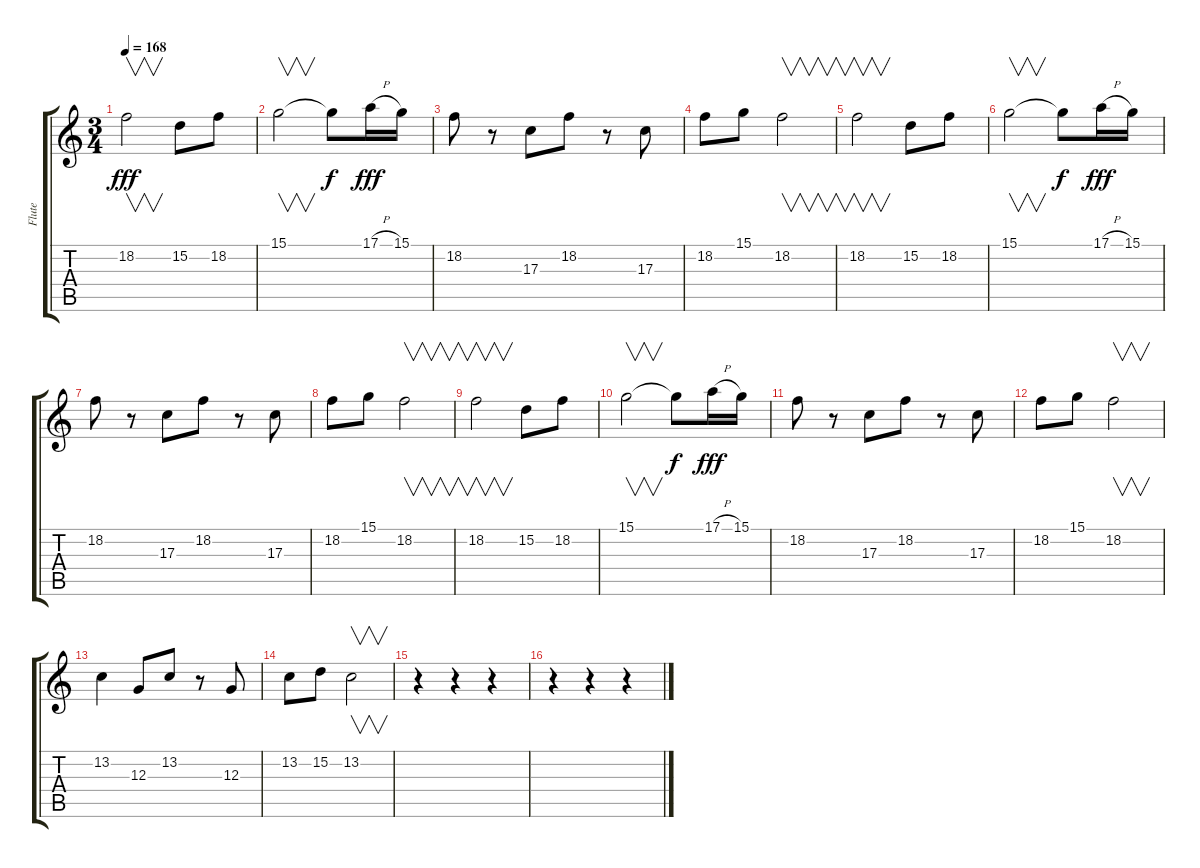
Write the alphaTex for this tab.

\track ("Flute" "Flute") {instrument flute}
\staff {score tabs}
\tuning (E4 B3 G3 D3 A2 E2) {hide}
\ts (3 4)
\tempo 168
\clef g2
\ks c
18.2.2{v dy fff} 15.2.8 18.2.8 |
15.1.2{v} 15.1{t}.8{dy f} 17.1{h}.16{dy fff} 15.1.16 |
18.2.8 r.8 17.3.8 18.2.8 r.8 17.3.8 |
18.2.8 15.1.8 18.2.2{v} |
18.2.2{v} 15.2.8 18.2.8 |
15.1.2{v} 15.1{t}.8{dy f} 17.1{h}.16{dy fff} 15.1.16 |
18.2.8 r.8 17.3.8 18.2.8 r.8 17.3.8 |
18.2.8 15.1.8 18.2.2{v} |
18.2.2{v} 15.2.8 18.2.8 |
15.1.2{v} 15.1{t}.8{dy f} 17.1{h}.16{dy fff} 15.1.16 |
18.2.8 r.8 17.3.8 18.2.8 r.8 17.3.8 |
18.2.8 15.1.8 18.2.2{v} |
13.2.4 12.3.8 13.2.8 r.8 12.3.8 |
13.2.8 15.2.8 13.2.2{v} |
r.4 r.4 r.4 |
r.4 r.4 r.4
